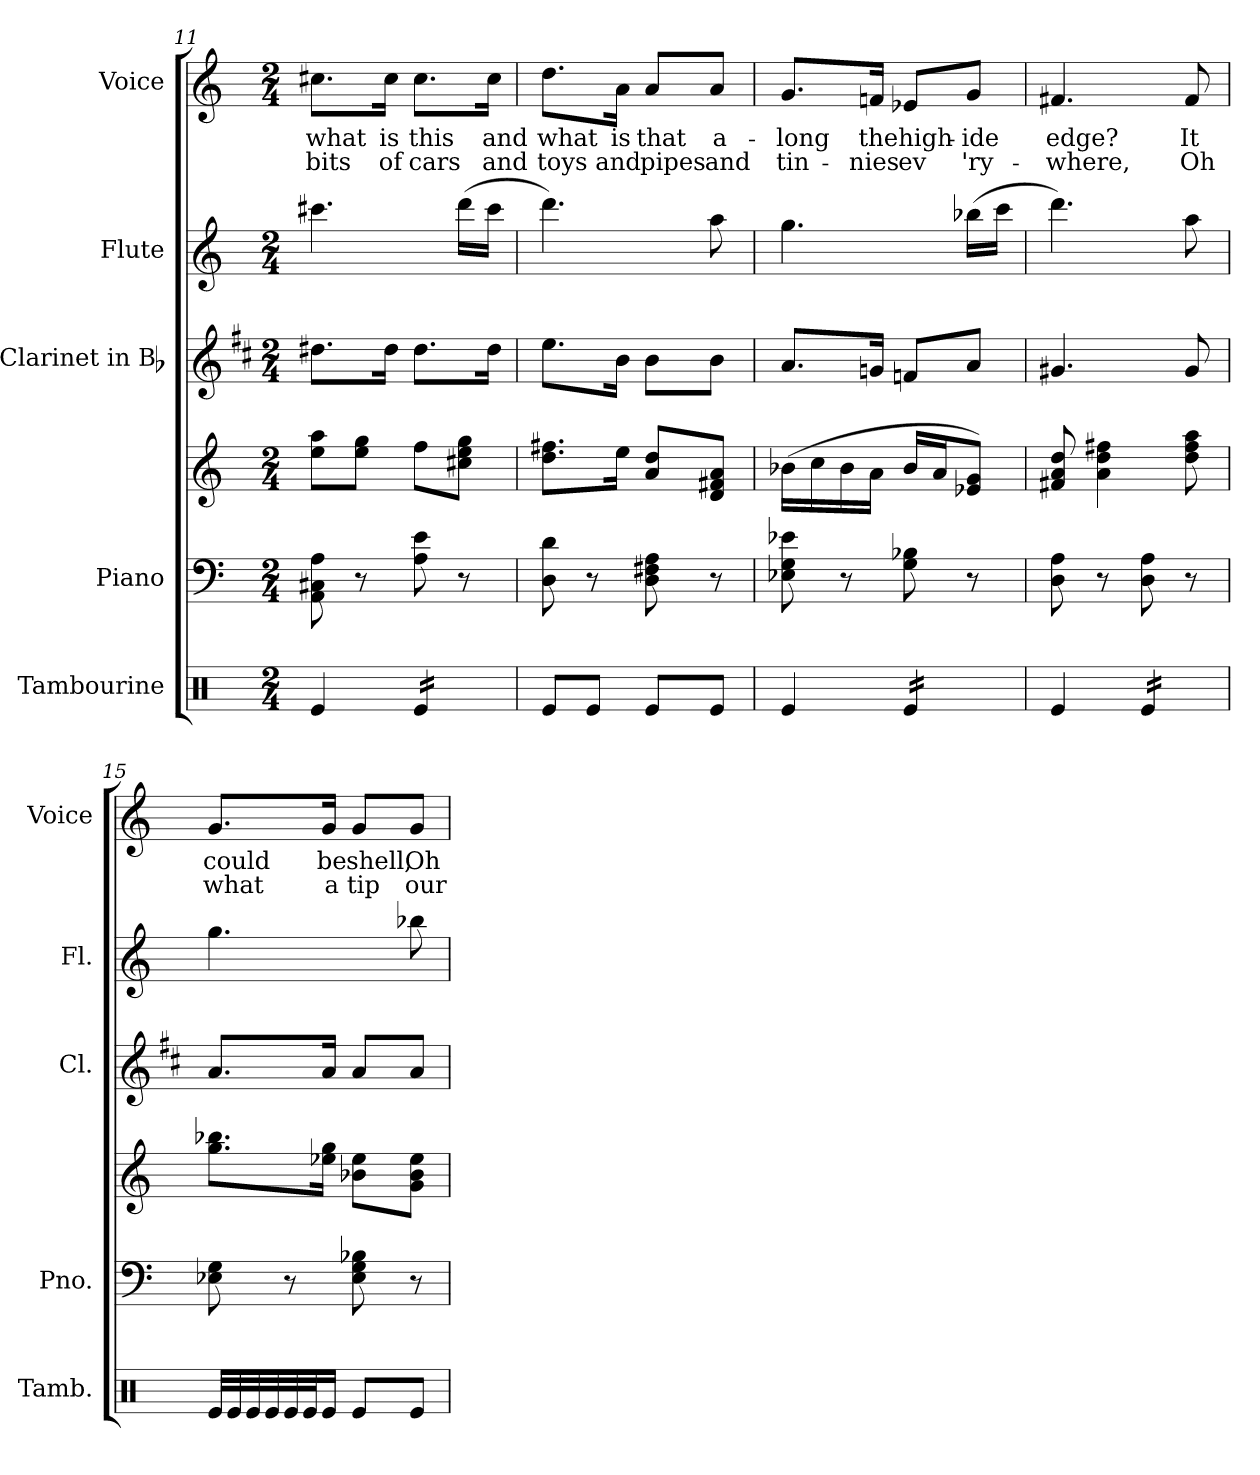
**kern	**kern	**kern	**kern	**kern	**kern	**text	**text
*part5	*part4	*part4	*part3	*part2	*part1	*part1	*part1
*staff6	*staff5	*staff4	*staff3	*staff2	*staff1	*staff1	*staff1
*I"Tambourine	*I"Piano	*	*I"Clarinet in Bb	*I"Flute	*I"Voice	*	*
*I'Tamb.	*I'Pno.	*	*I'Cl.	*I'Fl.	*I'Voice	*	*
*clefX	*clefF4	*clefG2	*clefG2	*clefG2	*clefG2	*	*
*	*	*	*ITrd1c2	*	*	*	*
*k[]	*k[]	*k[]	*k[]	*k[]	*k[]	*	*
*C:	*C:	*C:	*C:	*C:	*C:	*	*
*M2/4	*M2/4	*M2/4	*M2/4	*M2/4	*M2/4	*	*
=11	=11	=11	=11	=11	=11	=11	=11
!	!	!	!	!	!	!LO:LY:b:color=#000000	!LO:LY:b:color=#000000
4Rei/	8AAi\ 8C#Xi 8Ai	8eei\ 8aaiL	8.cc#Xi\L	4.ccc#Xi\	8.cc#Xi\L	what	bits
.	8r	8eei\ 8ggiJ	.	.	.	.	.
!	!	!	!	!	!	!LO:LY:b:color=#000000	!LO:LY:b:color=#000000
.	.	.	16cc#i\Jk	.	16cc#i\Jk	is	of
!	!	!	!	!	!	!LO:LY:b:color=#000000	!LO:LY:b:color=#000000
*tremolo	*	*	*	*	*	*	*
16Rei/LL	8Ai\ 8ei	8ffi\L	8.cc#i\L	.	8.cc#i\L	this	cars
16Rei/	.	.	.	.	.	.	.
16Rei/	8r	8cc#Xi\ 8eei 8ggiJ	.	(16dddi\LL	.	.	.
!	!	!	!	!	!	!LO:LY:b:color=#000000	!LO:LY:b:color=#000000
16Rei/JJ	.	.	16cc#i\Jk	16ccc#i\JJ	16cc#i\Jk	and	and
*Xtremolo	*	*	*	*	*	*	*
=12	=12	=12	=12	=12	=12	=12	=12
!	!	!	!	!	!	!LO:LY:b:color=#000000	!LO:LY:b:color=#000000
8Rei/L	8Di\ 8di	8.ddi\ 8.ff#XiL	8.ddi\L	4.dddi\)	8.ddi\L	what	toys
8Rei/J	8r	.	.	.	.	.	.
!	!	!	!	!	!	!LO:LY:b:color=#000000	!LO:LY:b:color=#000000
.	.	16eei\Jk	16ai\Jk	.	16ai\Jk	is	and
!	!	!	!	!	!	!LO:LY:b:color=#000000	!LO:LY:b:color=#000000
8Rei/L	8Di\ 8F#Xi 8Ai	8ai/ 8ddiL	8ai\L	.	8ai/L	that	pipes
!	!	!	!	!	!	!LO:LY:b:color=#000000	!LO:LY:b:color=#000000
8Rei/J	8r	8di/ 8f#Xi 8aiJ	8ai\J	8aai\	8ai/J	a-	and
!!LO:PB:g=z
=13	=13	=13	=13	=13	=13	=13	=13
!	!	!	!	!	!	!LO:LY:b:color=#000000	!LO:LY:b:color=#000000
4Rei/	8E-Xi\ 8Gi 8e-Xi	(16b-Xi\LL	8.gi/L	4.ggi\	8.gi/L	-long	tin-
.	.	16cci\	.	.	.	.	.
.	8r	16b-i\	.	.	.	.	.
!	!	!	!	!	!	!LO:LY:b:color=#000000	!LO:LY:b:color=#000000
.	.	16ai\JJ	16fni/Jk	.	16fni/Jk	the	-nies
!	!	!	!	!	!	!LO:LY:b:color=#000000	!LO:LY:b:color=#000000
*tremolo	*	*	*	*	*	*	*
16Rei/LL	8Gi\ 8B-Xi	16b-i/LL	8e-Xi/L	.	8e-Xi/L	high-	ev
16Rei/	.	16ai/J	.	.	.	.	.
!	!	!	!	!	!	!LO:LY:b:color=#000000	!LO:LY:b:color=#000000
16Rei/	8r	8e-Xi/ 8giJ)	8gi/J	(16bb-Xi\LL	8gi/J	-ide	'ry-
16Rei/JJ	.	.	.	16ccci\JJ	.	.	.
*Xtremolo	*	*	*	*	*	*	*
=14	=14	=14	=14	=14	=14	=14	=14
!	!	!	!	!	!	!LO:LY:b:color=#000000	!LO:LY:b:color=#000000
4Rei/	8Di\ 8Ai	8f#Xi/ 8ai 8ddi	4.f#Xi/	4.dddi\)	4.f#Xi/	edge?	-where,
.	8r	4ai\ 4ddi 4ff#Xi	.	.	.	.	.
*tremolo	*	*	*	*	*	*	*
16Rei/LL	8Di\ 8Ai	.	.	.	.	.	.
16Rei/	.	.	.	.	.	.	.
!	!	!	!	!	!	!LO:LY:b:color=#000000	!LO:LY:b:color=#000000
16Rei/	8r	8ddi\ 8ff#i 8aai	8f#i/	8aai\	8f#i/	It	Oh
16Rei/JJ	.	.	.	.	.	.	.
=15	=15	=15	=15	=15	=15	=15	=15
!	!	!	!	!	!	!LO:LY:b:color=#000000	!LO:LY:b:color=#000000
32Rei/LLL	8E-Xi\ 8Gi	8.ggi\ 8.bb-XiL	8.gi/L	4.ggi\	8.gi/L	could	what
32Rei/	.	.	.	.	.	.	.
32Rei/	.	.	.	.	.	.	.
32Rei/	.	.	.	.	.	.	.
32Rei/	8r	.	.	.	.	.	.
32Rei/JJJ	.	.	.	.	.	.	.
*Xtremolo	*	*	*	*	*	*	*
!	!	!	!	!	!	!LO:LY:b:color=#000000	!LO:LY:b:color=#000000
16Rei/Jk	.	16ee-Xi\ 16ggiJk	16gi/Jk	.	16gi/Jk	be	a
!	!	!	!	!	!	!LO:LY:b:color=#000000	!LO:LY:b:color=#000000
8Rei/L	8E-i\ 8Gi 8B-Xi	8b-Xi\ 8ee-iL	8gi/L	.	8gi/L	shell,	tip
!	!	!	!	!	!	!LO:LY:b:color=#000000	!LO:LY:b:color=#000000
8Rei/J	8r	8gi\ 8b-i 8ee-iJ	8gi/J	8bb-Xi\	8gi/J	Oh	our
=	=	=	=	=	=	=	=
*-	*-	*-	*-	*-	*-	*-	*-
